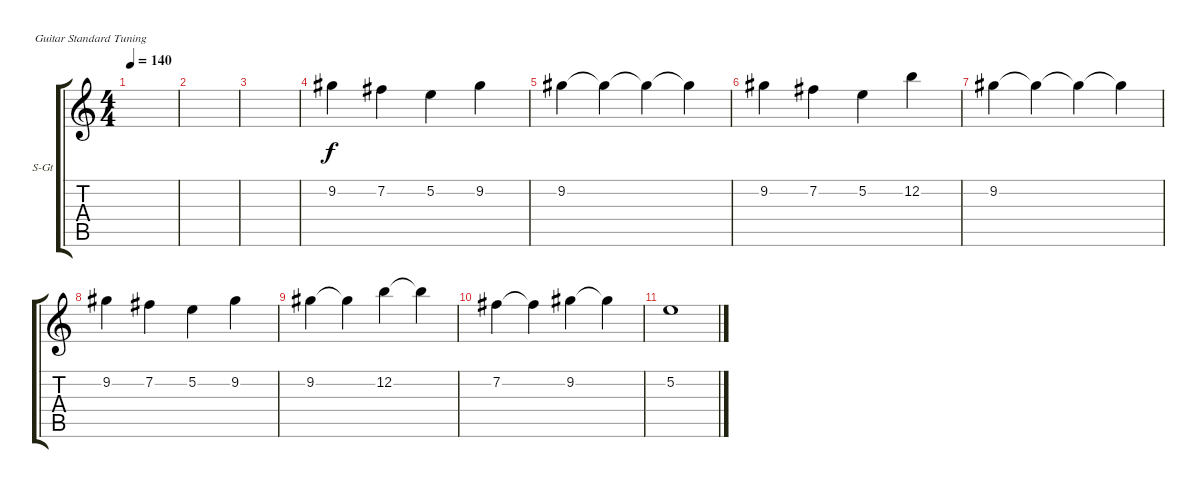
\defaultSystemsLayout 4
\bracketExtendMode groupsimilarinstruments
\firstSystemTrackNameOrientation horizontal
\otherSystemsTrackNameOrientation horizontal
\track ("Steel Guitar" "S-Gt") {instrument acousticguitarsteel}
\staff {score tabs}
\tuning (E4 B3 G3 D3 A2 E2)
\ts (4 4)
\tempo 140
\clef g2
\ks c
|
|
|
9.2.4 7.2.4 5.2.4 9.2.4 |
9.2.4 9.2{t}.4 9.2{t}.4 9.2{t}.4 |
9.2.4 7.2.4 5.2.4 12.2.4 |
9.2.4 9.2{t}.4 9.2{t}.4 9.2{t}.4 |
9.2.4 7.2.4 5.2.4 9.2.4 |
9.2.4 9.2{t}.4 12.2.4 12.2{t}.4 |
7.2.4 7.2{t}.4 9.2.4 9.2{t}.4 |
5.2.1
